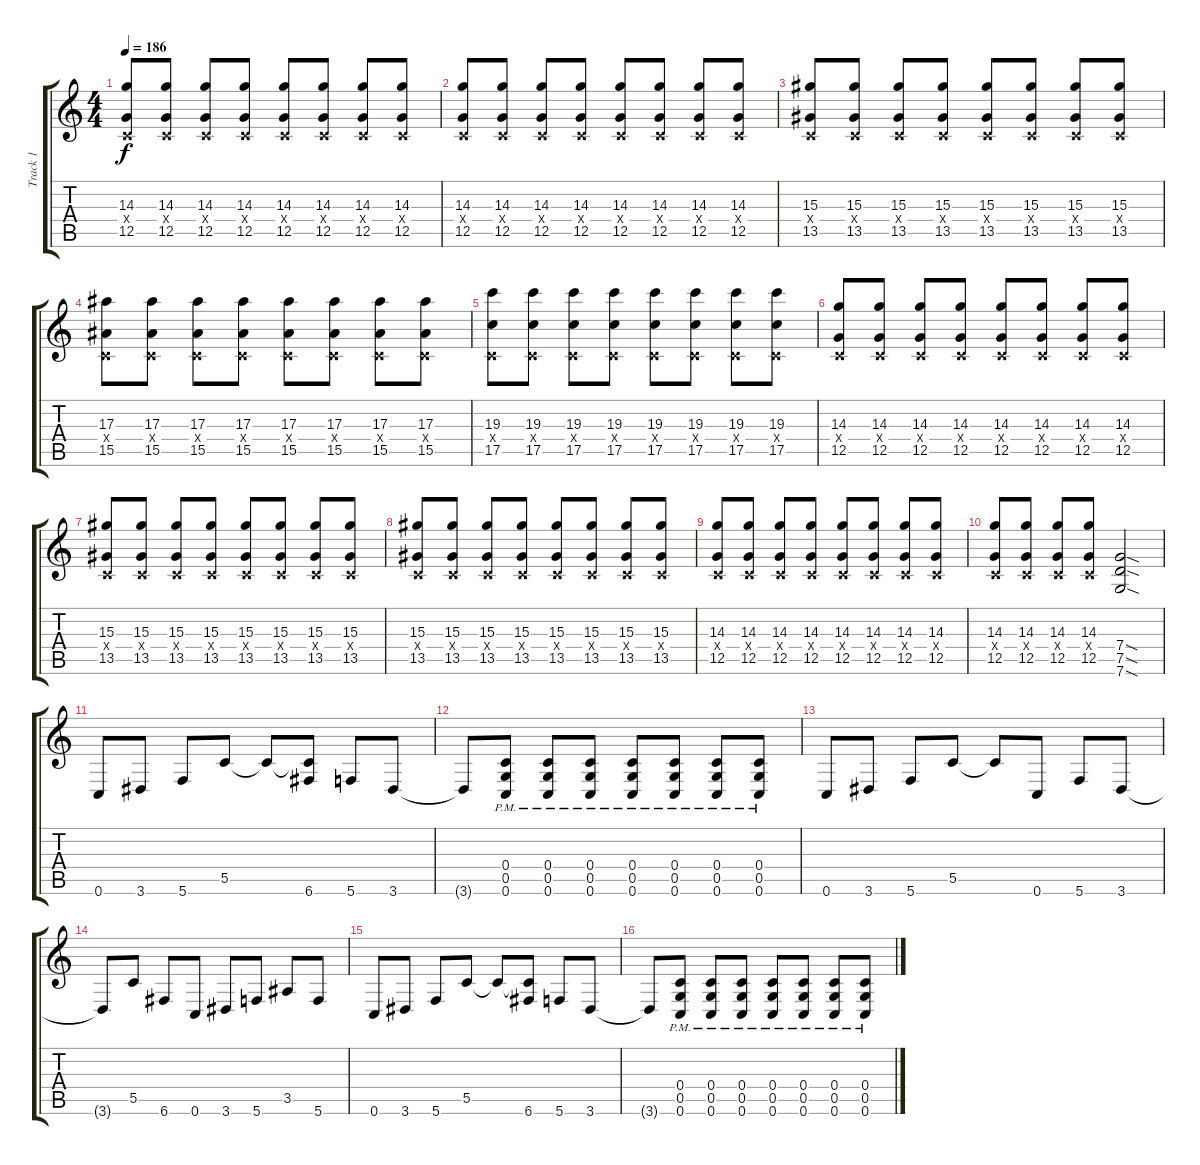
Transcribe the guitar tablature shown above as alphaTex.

\track ("Track 1" "Track 1") {instrument distortionguitar}
\staff {score tabs}
\tuning (D4 A3 F3 C3 G2 C2) {hide}
\ts (4 4)
\tempo 186
\clef g2
\ks c
(14.3 0.4{x} 12.5).8{dy f} (14.3 0.4{x} 12.5).8 (14.3 0.4{x} 12.5).8 (14.3 0.4{x} 12.5).8 (14.3 0.4{x} 12.5).8 (14.3 0.4{x} 12.5).8 (14.3 0.4{x} 12.5).8 (14.3 0.4{x} 12.5).8 |
(14.3 0.4{x} 12.5).8 (14.3 0.4{x} 12.5).8 (14.3 0.4{x} 12.5).8 (14.3 0.4{x} 12.5).8 (14.3 0.4{x} 12.5).8 (14.3 0.4{x} 12.5).8 (14.3 0.4{x} 12.5).8 (14.3 0.4{x} 12.5).8 |
(15.3 0.4{x} 13.5).8 (15.3 0.4{x} 13.5).8 (15.3 0.4{x} 13.5).8 (15.3 0.4{x} 13.5).8 (15.3 0.4{x} 13.5).8 (15.3 0.4{x} 13.5).8 (15.3 0.4{x} 13.5).8 (15.3 0.4{x} 13.5).8 |
(17.3 0.4{x} 15.5).8 (17.3 0.4{x} 15.5).8 (17.3 0.4{x} 15.5).8 (17.3 0.4{x} 15.5).8 (17.3 0.4{x} 15.5).8 (17.3 0.4{x} 15.5).8 (17.3 0.4{x} 15.5).8 (17.3 0.4{x} 15.5).8 |
(19.3 0.4{x} 17.5).8 (19.3 0.4{x} 17.5).8 (19.3 0.4{x} 17.5).8 (19.3 0.4{x} 17.5).8 (19.3 0.4{x} 17.5).8 (19.3 0.4{x} 17.5).8 (19.3 0.4{x} 17.5).8 (19.3 0.4{x} 17.5).8 |
(14.3 0.4{x} 12.5).8 (14.3 0.4{x} 12.5).8 (14.3 0.4{x} 12.5).8 (14.3 0.4{x} 12.5).8 (14.3 0.4{x} 12.5).8 (14.3 0.4{x} 12.5).8 (14.3 0.4{x} 12.5).8 (14.3 0.4{x} 12.5).8 |
(15.3 0.4{x} 13.5).8 (15.3 0.4{x} 13.5).8 (15.3 0.4{x} 13.5).8 (15.3 0.4{x} 13.5).8 (15.3 0.4{x} 13.5).8 (15.3 0.4{x} 13.5).8 (15.3 0.4{x} 13.5).8 (15.3 0.4{x} 13.5).8 |
(15.3 0.4{x} 13.5).8 (15.3 0.4{x} 13.5).8 (15.3 0.4{x} 13.5).8 (15.3 0.4{x} 13.5).8 (15.3 0.4{x} 13.5).8 (15.3 0.4{x} 13.5).8 (15.3 0.4{x} 13.5).8 (15.3 0.4{x} 13.5).8 |
(14.3 0.4{x} 12.5).8 (14.3 0.4{x} 12.5).8 (14.3 0.4{x} 12.5).8 (14.3 0.4{x} 12.5).8 (14.3 0.4{x} 12.5).8 (14.3 0.4{x} 12.5).8 (14.3 0.4{x} 12.5).8 (14.3 0.4{x} 12.5).8 |
(14.3 0.4{x} 12.5).8 (14.3 0.4{x} 12.5).8 (14.3 0.4{x} 12.5).8 (14.3 0.4{x} 12.5).8 (7.4{sod} 7.5{sod} 7.6{sod}).2 |
0.6.8 3.6.8 5.6.8 5.5.8 5.5{t}.8 (5.5{t} 6.6).8 5.6.8 3.6.8 |
3.6{t}.8 (0.4{pm} 0.5{pm} 0.6{pm}).8 (0.4{pm} 0.5{pm} 0.6{pm}).8 (0.4{pm} 0.5{pm} 0.6{pm}).8 (0.4{pm} 0.5{pm} 0.6{pm}).8 (0.4{pm} 0.5{pm} 0.6{pm}).8 (0.4{pm} 0.5{pm} 0.6{pm}).8 (0.4{pm} 0.5{pm} 0.6{pm}).8 |
0.6.8 3.6.8 5.6.8 5.5.8 5.5{t}.8 0.6.8 5.6.8 3.6.8 |
3.6{t}.8 5.5.8 6.6.8 0.6.8 3.6.8 5.6.8 3.5.8 5.6.8 |
0.6.8 3.6.8 5.6.8 5.5.8 5.5{t}.8 (5.5{t} 6.6).8 5.6.8 3.6.8 |
3.6{t}.8 (0.4{pm} 0.5{pm} 0.6{pm}).8 (0.4{pm} 0.5{pm} 0.6{pm}).8 (0.4{pm} 0.5{pm} 0.6{pm}).8 (0.4{pm} 0.5{pm} 0.6{pm}).8 (0.4{pm} 0.5{pm} 0.6{pm}).8 (0.4{pm} 0.5{pm} 0.6{pm}).8 (0.4{pm} 0.5{pm} 0.6{pm}).8
